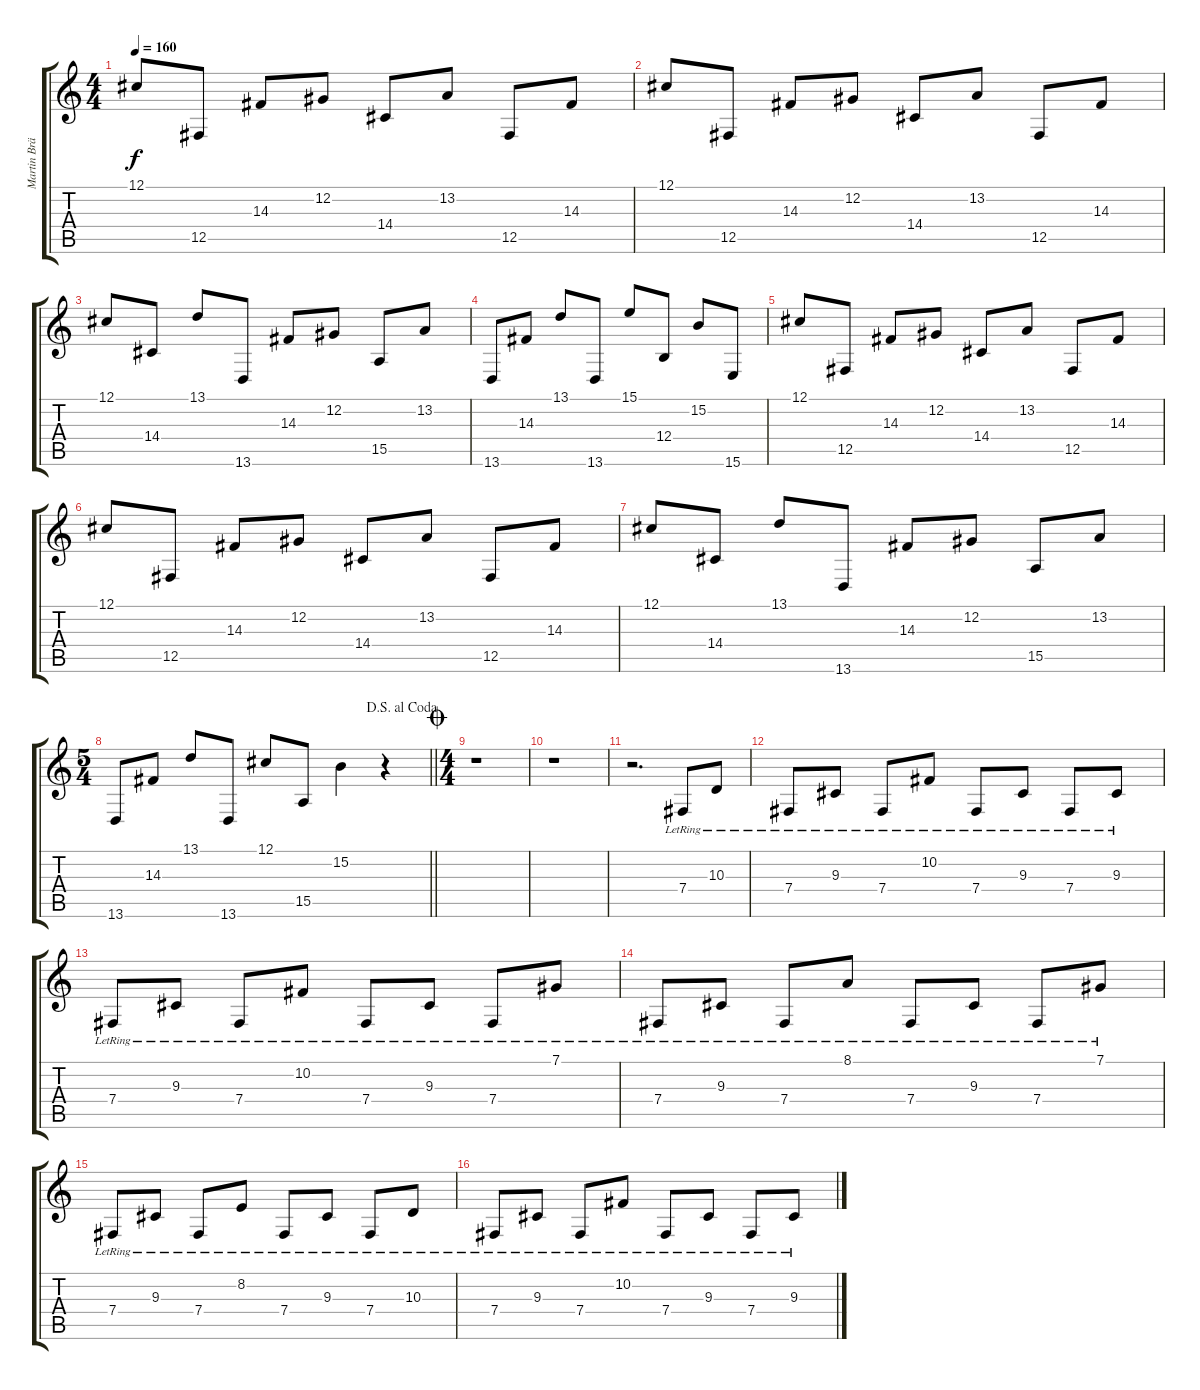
\track ("Martin Brändström" "Martin Brä") {instrument brightacousticpiano}
\staff {score tabs}
\tuning (Db4 Ab3 E3 B2 Gb2 Db2) {hide}
\ts (4 4)
\tempo 160
\clef g2
\ks c
12.1.8{dy f} 12.5.8 14.3.8 12.2.8 14.4.8 13.2.8 12.5.8 14.3.8 |
12.1.8 12.5.8 14.3.8 12.2.8 14.4.8 13.2.8 12.5.8 14.3.8 |
12.1.8 14.4.8 13.1.8 13.6.8 14.3.8 12.2.8 15.5.8 13.2.8 |
13.6.8 14.3.8 13.1.8 13.6.8 15.1.8 12.4.8 15.2.8 15.6.8 |
12.1.8 12.5.8 14.3.8 12.2.8 14.4.8 13.2.8 12.5.8 14.3.8 |
12.1.8 12.5.8 14.3.8 12.2.8 14.4.8 13.2.8 12.5.8 14.3.8 |
12.1.8 14.4.8 13.1.8 13.6.8 14.3.8 12.2.8 15.5.8 13.2.8 |
\ts (5 4)
\jump dalsegnoalcoda
\barLineRight lightlight
13.6.8 14.3.8 13.1.8 13.6.8 12.1.8 15.5.8 15.2.4 r.4 |
\ts (4 4)
\jump coda
r.1 |
r.1 |
r.2{d} 7.4{lr}.8 10.3{lr}.8 |
7.4{lr}.8 9.3{lr}.8 7.4{lr}.8 10.2{lr}.8 7.4{lr}.8 9.3{lr}.8 7.4{lr}.8 9.3{lr}.8 |
7.4{lr}.8 9.3{lr}.8 7.4{lr}.8 10.2{lr}.8 7.4{lr}.8 9.3{lr}.8 7.4{lr}.8 7.1{lr}.8 |
7.4{lr}.8 9.3{lr}.8 7.4{lr}.8 8.1{lr}.8 7.4{lr}.8 9.3{lr}.8 7.4{lr}.8 7.1{lr}.8 |
7.4{lr}.8 9.3{lr}.8 7.4{lr}.8 8.2{lr}.8 7.4{lr}.8 9.3{lr}.8 7.4{lr}.8 10.3{lr}.8 |
7.4{lr}.8 9.3{lr}.8 7.4{lr}.8 10.2{lr}.8 7.4{lr}.8 9.3{lr}.8 7.4{lr}.8 9.3{lr}.8
